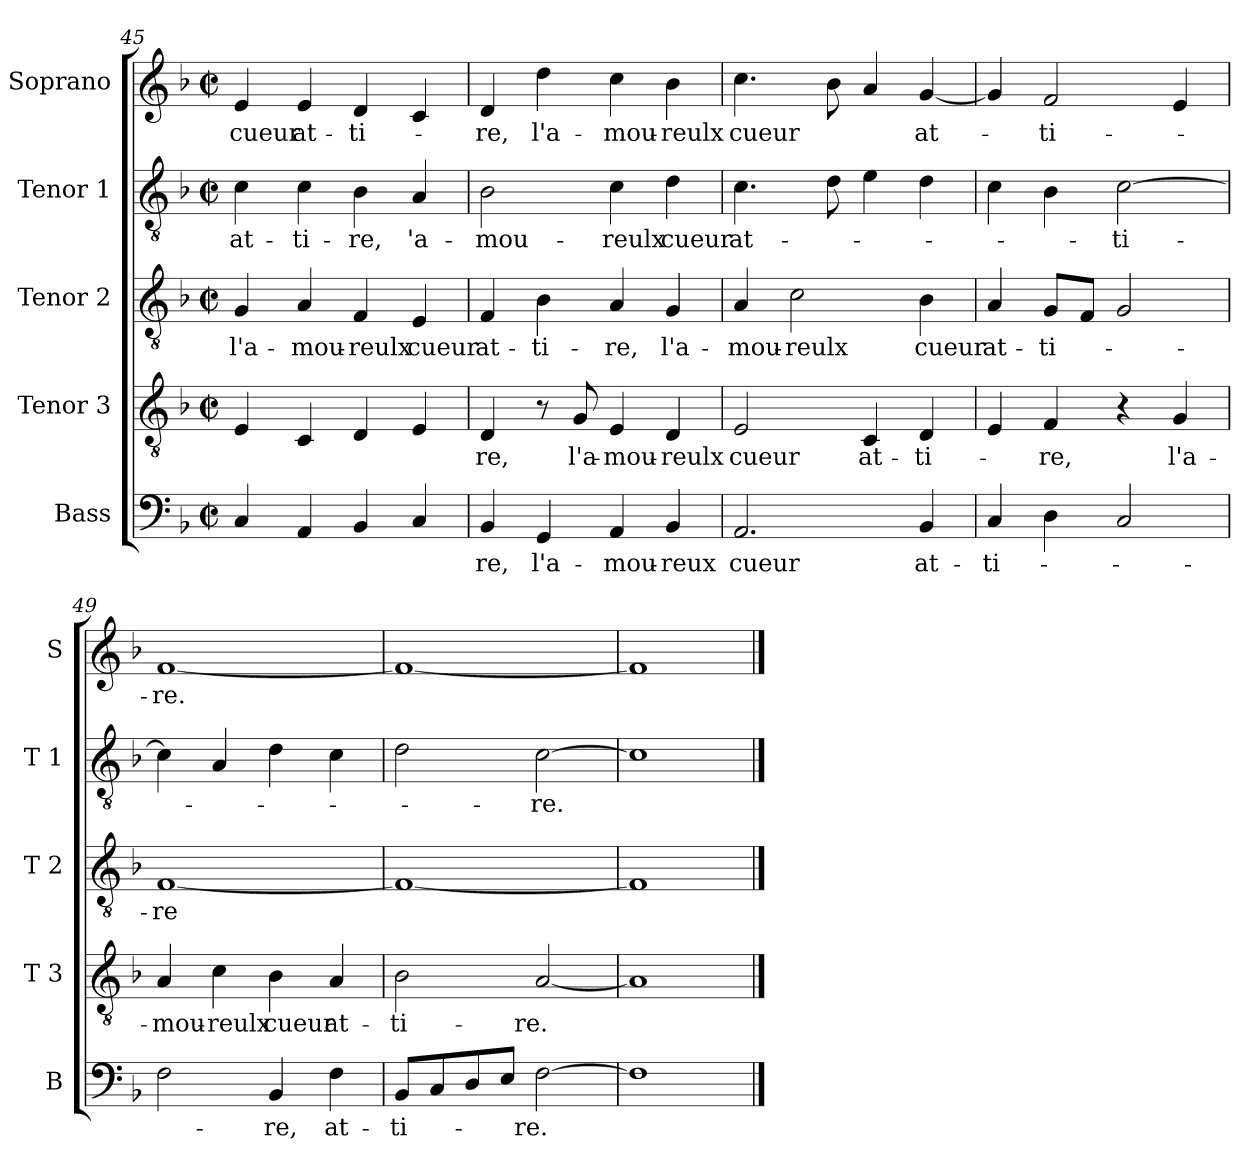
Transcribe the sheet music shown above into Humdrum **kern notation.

**kern	**text	**kern	**text	**kern	**text	**kern	**text	**kern	**text
*part5	*part5	*part4	*part4	*part3	*part3	*part2	*part2	*part1	*part1
*staff5	*staff5	*staff4	*staff4	*staff3	*staff3	*staff2	*staff2	*staff1	*staff1
*I"Bass	*	*I"Tenor 3	*	*I"Tenor 2	*	*I"Tenor 1	*	*I"Soprano	*
*I'B	*	*I'T 3	*	*I'T 2	*	*I'T 1	*	*I'S	*
*clefF4	*	*clefGv2	*	*clefGv2	*	*clefGv2	*	*clefG2	*
*k[b-]	*	*k[b-]	*	*k[b-]	*	*k[b-]	*	*k[b-]	*
*F:	*	*F:	*	*F:	*	*F:	*	*F:	*
*M2/2	*	*M2/2	*	*M2/2	*	*M2/2	*	*M2/2	*
*met(c|)	*	*met(c|)	*	*met(c|)	*	*met(c|)	*	*met(c|)	*
=45	=45	=45	=45	=45	=45	=45	=45	=45	=45
4C/	.	4E/	.	4G/	l'a-	4c\	at-	4e/	cueur
4AA/	.	4C/	.	4A/	-mou-	4c\	-ti-	4e/	at-
4BB-/	.	4D/	.	4F/	-reulx	4B-\	-re,	4d/	-ti-
4C/	.	4E/	.	4E/	cueur	4A/	'a-	4c/	.
!!LO:LB:g=z
=46	=46	=46	=46	=46	=46	=46	=46	=46	=46
4BB-/	-re,	4D/	-re,	4F/	at-	2B-\	-mou-	4d/	-re,
4GG/	l'a-	8r	.	4B-\	-ti-	.	.	4dd\	l'a-
.	.	8G/	l'a-	.	.	.	.	.	.
4AA/	-mou-	4E/	-mou-	4A/	-re,	4c\	-reulx	4cc\	-mou-
4BB-/	-reux	4D/	-reulx	4G/	l'a-	4d\	cueur	4b-\	-reulx
=47	=47	=47	=47	=47	=47	=47	=47	=47	=47
2.AA/	cueur	2E/	cueur	4A/	-mou-	4.c\	at-	4.cc\	cueur
.	.	.	.	2c\	-reulx	.	.	.	.
.	.	.	.	.	.	8d\	.	8b-\	.
.	.	4C/	at-	.	.	4e\	.	4a/	.
4BB-/	at-	4D/	-ti-	4B-\	cueur	4d\	.	[4g/	at-
=48	=48	=48	=48	=48	=48	=48	=48	=48	=48
4C/	-ti-	4E/	.	4A/	at-	4c\	.	4g/]	.
4D\	.	4F/	-re,	8G/L	-ti-	4B-\	.	2f/	-ti-
.	.	.	.	8F/J	.	.	.	.	.
2C/	.	4r	.	2G/	.	[2c\	-ti-	.	.
.	.	4G/	l'a-	.	.	.	.	4e/	.
=49	=49	=49	=49	=49	=49	=49	=49	=49	=49
2F\	.	4A/	-mou-	[1F	-re	4c\]	.	[1f	-re.
.	.	4c\	-reulx	.	.	4A/	.	.	.
4BB-/	-re,	4B-\	cueur	.	.	4d\	.	.	.
4F\	at-	4A/	at-	.	.	4c\	.	.	.
=50	=50	=50	=50	=50	=50	=50	=50	=50	=50
8BB-/L	-ti-	2B-\	-ti-	1F_	.	2d\	.	1f_	.
8C/	.	.	.	.	.	.	.	.	.
8D/	.	.	.	.	.	.	.	.	.
8E/J	.	.	.	.	.	.	.	.	.
[2F\	-re.	[2A/	-re.	.	.	[2c\	-re.	.	.
=51	=51	=51	=51	=51	=51	=51	=51	=51	=51
1F]	.	1A]	.	1F]	.	1c]	.	1f]	.
==	==	==	==	==	==	==	==	==	==
*-	*-	*-	*-	*-	*-	*-	*-	*-	*-
